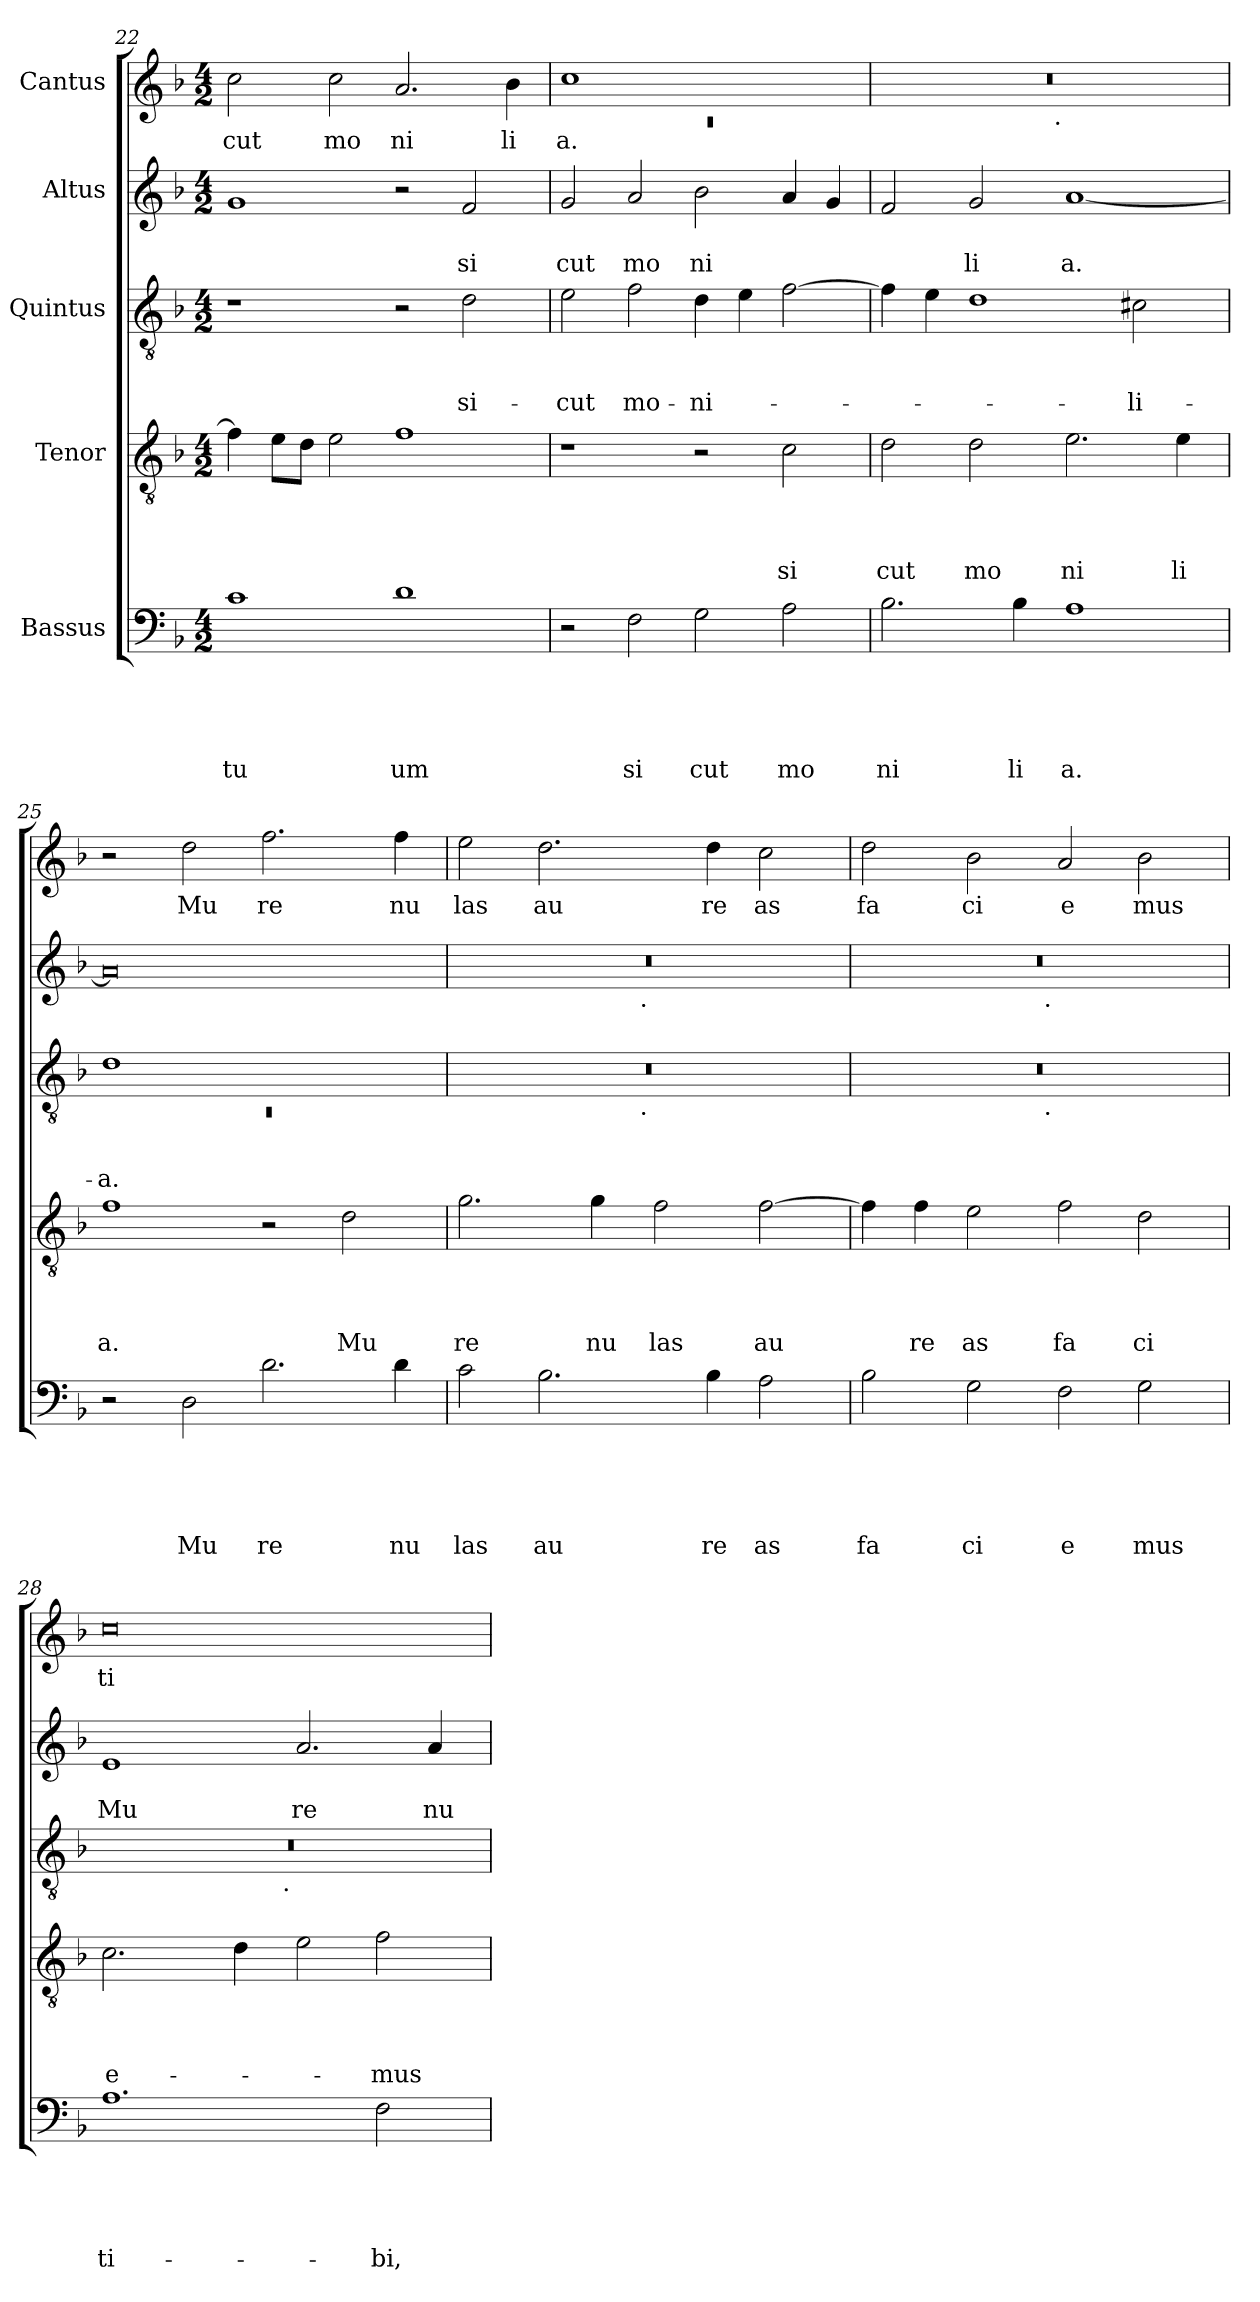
**kern	**text	**text	**text	**text	**text	**kern	**text	**text	**text	**text	**kern	**text	**text	**text	**kern	**text	**text	**kern	**text
*part5	*part5	*part5	*part5	*part5	*part5	*part4	*part4	*part4	*part4	*part4	*part3	*part3	*part3	*part3	*part2	*part2	*part2	*part1	*part1
*staff5	*staff5	*staff5	*staff5	*staff5	*staff5	*staff4	*staff4	*staff4	*staff4	*staff4	*staff3	*staff3	*staff3	*staff3	*staff2	*staff2	*staff2	*staff1	*staff1
*I"Bassus	*	*	*	*	*	*I"Tenor	*	*	*	*	*I"Quintus	*	*	*	*I"Altus	*	*	*I"Cantus	*
*clefF4	*	*	*	*	*	*clefGv2	*	*	*	*	*clefGv2	*	*	*	*clefG2	*	*	*clefG2	*
*k[b-]	*	*	*	*	*	*k[b-]	*	*	*	*	*k[b-]	*	*	*	*k[b-]	*	*	*k[b-]	*
*F:	*	*	*	*	*	*F:	*	*	*	*	*F:	*	*	*	*F:	*	*	*F:	*
*M4/2	*	*	*	*	*	*M4/2	*	*	*	*	*M4/2	*	*	*	*M4/2	*	*	*M4/2	*
=22	=22	=22	=22	=22	=22	=22	=22	=22	=22	=22	=22	=22	=22	=22	=22	=22	=22	=22	=22
!	!	!	!	!	!LO:LY:b	!	!	!	!	!	!	!	!	!	!	!	!	!	!LO:LY:b
1c	.	.	.	.	tu	4f\]	.	.	.	.	1r	.	.	.	1g	.	.	2cc\	cut
.	.	.	.	.	.	8e\L	.	.	.	.	.	.	.	.	.	.	.	.	.
.	.	.	.	.	.	8d\J	.	.	.	.	.	.	.	.	.	.	.	.	.
!	!	!	!	!	!	!	!	!	!	!	!	!	!	!	!	!	!	!	!LO:LY:b
.	.	.	.	.	.	2e\	.	.	.	.	.	.	.	.	.	.	.	2cc\	mo
!	!	!	!	!	!LO:LY:b	!	!	!	!	!	!	!	!	!	!	!	!	!	!LO:LY:b
1d	.	.	.	.	um	1f	.	.	.	.	2r	.	.	.	2r	.	.	2.a/	ni
!	!	!	!	!	!	!	!	!	!	!	!	!	!	!LO:LY:b	!	!	!LO:LY:b	!	!
.	.	.	.	.	.	.	.	.	.	.	2d\	.	.	si-	2f/	.	si	.	.
!	!	!	!	!	!	!	!	!	!	!	!	!	!	!	!	!	!	!	!LO:LY:b
.	.	.	.	.	.	.	.	.	.	.	.	.	.	.	.	.	.	4b-\	li
=23	=23	=23	=23	=23	=23	=23	=23	=23	=23	=23	=23	=23	=23	=23	=23	=23	=23	=23	=23
*	*	*	*	*	*	*	*	*	*	*	*	*	*	*	*	*	*	*^	*
!	!	!	!	!	!	!	!	!	!	!	!	!	!	!LO:LY:b	!	!	!LO:LY:b	!	!LO:N:vis=1	!LO:LY:b
2r	.	.	.	.	.	1r	.	.	.	.	2e\	.	.	-cut	2g/	.	cut	1cc	0rc	a.
!	!	!	!	!	!LO:LY:b	!	!	!	!	!	!	!	!	!LO:LY:b	!	!	!LO:LY:b	!	!	!
2F\	.	.	.	.	si	.	.	.	.	.	2f\	.	.	mo-	2a/	.	mo	.	.	.
!	!	!	!	!	!LO:LY:b	!	!	!	!	!	!	!	!	!LO:LY:b	!	!	!LO:LY:b	!	!	!
2G\	.	.	.	.	cut	2r	.	.	.	.	4d\	.	.	-ni-	2b-\	.	ni	1ryy	.	.
.	.	.	.	.	.	.	.	.	.	.	4e\	.	.	.	.	.	.	.	.	.
!	!	!	!	!	!LO:LY:b	!	!	!	!	!LO:LY:b	!	!	!	!	!	!	!	!	!	!
2A\	.	.	.	.	mo	2c\	.	.	.	si	[>2f\	.	.	.	4a/	.	.	.	.	.
.	.	.	.	.	.	.	.	.	.	.	.	.	.	.	4g/	.	.	.	.	.
=24	=24	=24	=24	=24	=24	=24	=24	=24	=24	=24	=24	=24	=24	=24	=24	=24	=24	=24	=24	=24
!	!	!	!	!	!LO:LY:b	!	!	!	!	!LO:LY:b	!	!	!	!	!	!	!	!	!	!
2.B-\	.	.	.	.	ni	2d\	.	.	.	cut	4f\]	.	.	.	2f/	.	.	0r	2ryy	.
.	.	.	.	.	.	.	.	.	.	.	4e\	.	.	.	.	.	.	.	.	.
!	!	!	!	!	!	!	!	!	!	!LO:LY:b	!	!	!	!	!	!	!LO:LY:b	!	!	!
.	.	.	.	.	.	2d\	.	.	.	mo	1d	.	.	.	2g/	.	li	.	4...ryy	.
!	!	!	!	!	!LO:LY:b	!	!	!	!	!	!	!	!	!	!	!	!	!	!	!
4B-\	.	.	.	.	li	.	.	.	.	.	.	.	.	.	.	.	.	.	.	.
!	!	!	!	!	!	!	!	!	!	!	!	!	!	!	!	!	!	!	!LO:TX:b:t=.	!
.	.	.	.	.	.	.	.	.	.	.	.	.	.	.	.	.	.	.	1ryy	.
!	!	!	!	!	!LO:LY:b	!	!	!	!	!LO:LY:b	!	!	!	!	!	!	!LO:LY:b	!	!	!
1A	.	.	.	.	a.	2.e\	.	.	.	ni	.	.	.	.	[<1a	.	a.	.	.	.
!	!	!	!	!	!	!	!	!	!	!	!	!	!	!LO:LY:b	!	!	!	!	!	!
.	.	.	.	.	.	.	.	.	.	.	2c#X\	.	.	-li-	.	.	.	.	.	.
!	!	!	!	!	!	!	!	!	!	!LO:LY:b	!	!	!	!	!	!	!	!	!	!
.	.	.	.	.	.	4e\	.	.	.	li	.	.	.	.	.	.	.	.	.	.
.	.	.	.	.	.	.	.	.	.	.	.	.	.	.	.	.	.	.	32ryy	.
=25	=25	=25	=25	=25	=25	=25	=25	=25	=25	=25	=25	=25	=25	=25	=25	=25	=25	=25	=25	=25
*	*	*	*	*	*	*	*	*	*	*	*^	*	*	*	*	*	*	*	*	*
!	!	!	!	!	!	!	!	!	!	!LO:LY:b	!	!LO:N:vis=1	!	!	!LO:LY:b	!	!	!	!	!	!
*	*	*	*	*	*	*	*	*	*	*	*	*	*	*	*	*	*	*	*v	*v	*
2r	.	.	.	.	.	1f	.	.	.	a.	1d	0rC	.	.	-a.	0a]	.	.	2r	.
!	!	!	!	!	!LO:LY:b	!	!	!	!	!	!	!	!	!	!	!	!	!	!	!LO:LY:b
2D\	.	.	.	.	Mu	.	.	.	.	.	.	.	.	.	.	.	.	.	2dd\	Mu
!	!	!	!	!	!LO:LY:b	!	!	!	!	!	!	!	!	!	!	!	!	!	!	!LO:LY:b
2.d\	.	.	.	.	re	2r	.	.	.	.	1ryy	.	.	.	.	.	.	.	2.ff\	re
!	!	!	!	!	!	!	!	!	!	!LO:LY:b	!	!	!	!	!	!	!	!	!	!
.	.	.	.	.	.	2d\	.	.	.	Mu	.	.	.	.	.	.	.	.	.	.
!	!	!	!	!	!LO:LY:b	!	!	!	!	!	!	!	!	!	!	!	!	!	!	!LO:LY:b
4d\	.	.	.	.	nu	.	.	.	.	.	.	.	.	.	.	.	.	.	4ff\	nu
=26	=26	=26	=26	=26	=26	=26	=26	=26	=26	=26	=26	=26	=26	=26	=26	=26	=26	=26	=26	=26
!	!	!	!	!	!LO:LY:b	!	!	!	!	!LO:LY:b	!	!	!	!	!	!	!	!	!	!LO:LY:b
*	*	*	*	*	*	*	*	*	*	*	*	*	*	*	*	*^	*	*	*	*
2c\	.	.	.	.	las	2.g\	.	.	.	re	0r	2ryy	.	.	.	0r	2ryy	.	.	2ee\	las
!	!	!	!	!	!LO:LY:b	!	!	!	!	!	!	!	!	!	!	!	!	!	!	!	!LO:LY:b
2.B-\	.	.	.	.	au	.	.	.	.	.	.	4...ryy	.	.	.	.	4...ryy	.	.	2.dd\	au
!	!	!	!	!	!	!	!	!	!	!LO:LY:b	!	!	!	!	!	!	!	!	!	!	!
.	.	.	.	.	.	4g\	.	.	.	nu	.	.	.	.	.	.	.	.	.	.	.
!	!	!	!	!	!	!	!	!	!	!	!	!	!	!	!	!	!LO:TX:b:t=.	!	!	!	!
!	!	!	!	!	!	!	!	!	!	!	!	!LO:TX:b:t=.	!	!	!	!	!	!	!	!	!
.	.	.	.	.	.	.	.	.	.	.	.	1ryy	.	.	.	.	1ryy	.	.	.	.
!	!	!	!	!	!	!	!	!	!	!LO:LY:b	!	!	!	!	!	!	!	!	!	!	!
.	.	.	.	.	.	2f\	.	.	.	las	.	.	.	.	.	.	.	.	.	.	.
!	!	!	!	!	!LO:LY:b	!	!	!	!	!	!	!	!	!	!	!	!	!	!	!	!LO:LY:b
4B-\	.	.	.	.	re	.	.	.	.	.	.	.	.	.	.	.	.	.	.	4dd\	re
!	!	!	!	!	!LO:LY:b	!	!	!	!	!LO:LY:b	!	!	!	!	!	!	!	!	!	!	!LO:LY:b
2A\	.	.	.	.	as	[>2f\	.	.	.	au	.	.	.	.	.	.	.	.	.	2cc\	as
.	.	.	.	.	.	.	.	.	.	.	.	32ryy	.	.	.	.	32ryy	.	.	.	.
=27	=27	=27	=27	=27	=27	=27	=27	=27	=27	=27	=27	=27	=27	=27	=27	=27	=27	=27	=27	=27	=27
!	!	!	!	!	!LO:LY:b	!	!	!	!	!	!	!	!	!	!	!	!	!	!	!	!LO:LY:b
2B-\	.	.	.	.	fa	4f\]	.	.	.	.	0r	2ryy	.	.	.	0r	2ryy	.	.	2dd\	fa
!	!	!	!	!	!	!	!	!	!	!LO:LY:b	!	!	!	!	!	!	!	!	!	!	!
.	.	.	.	.	.	4f\	.	.	.	re	.	.	.	.	.	.	.	.	.	.	.
!	!	!	!	!	!LO:LY:b	!	!	!	!	!LO:LY:b	!	!	!	!	!	!	!	!	!	!	!LO:LY:b
2G\	.	.	.	.	ci	2e\	.	.	.	as	.	4...ryy	.	.	.	.	4...ryy	.	.	2b-\	ci
!	!	!	!	!	!	!	!	!	!	!	!	!	!	!	!	!	!LO:TX:b:t=.	!	!	!	!
!	!	!	!	!	!	!	!	!	!	!	!	!LO:TX:b:t=.	!	!	!	!	!	!	!	!	!
.	.	.	.	.	.	.	.	.	.	.	.	1ryy	.	.	.	.	1ryy	.	.	.	.
!	!	!	!	!	!LO:LY:b	!	!	!	!	!LO:LY:b	!	!	!	!	!	!	!	!	!	!	!LO:LY:b
2F\	.	.	.	.	e	2f\	.	.	.	fa	.	.	.	.	.	.	.	.	.	2a/	e
!	!	!	!	!	!LO:LY:b	!	!	!	!	!LO:LY:b	!	!	!	!	!	!	!	!	!	!	!LO:LY:b
2G\	.	.	.	.	mus	2d\	.	.	.	ci	.	.	.	.	.	.	.	.	.	2b-\	mus
.	.	.	.	.	.	.	.	.	.	.	.	32ryy	.	.	.	.	32ryy	.	.	.	.
!!LO:LB:g=z
=28	=28	=28	=28	=28	=28	=28	=28	=28	=28	=28	=28	=28	=28	=28	=28	=28	=28	=28	=28	=28	=28
!	!	!	!	!	!LO:LY:b	!	!	!	!	!LO:LY:b	!	!	!	!	!	!	!	!	!LO:LY:b	!	!LO:LY:b
*	*	*	*	*	*	*	*	*	*	*	*	*	*	*	*	*v	*v	*	*	*	*
1.A	.	.	.	.	ti-	2.c\	.	.	.	e-	0r	2ryy	.	.	.	1e	.	Mu	0cc	ti-
.	.	.	.	.	.	.	.	.	.	.	.	4...ryy	.	.	.	.	.	.	.	.
.	.	.	.	.	.	4d\	.	.	.	.	.	.	.	.	.	.	.	.	.	.
!	!	!	!	!	!	!	!	!	!	!	!	!LO:TX:b:t=.	!	!	!	!	!	!	!	!
.	.	.	.	.	.	.	.	.	.	.	.	1ryy	.	.	.	.	.	.	.	.
!	!	!	!	!	!	!	!	!	!	!	!	!	!	!	!	!	!	!LO:LY:b	!	!
.	.	.	.	.	.	2e\	.	.	.	.	.	.	.	.	.	2.a/	.	re	.	.
!	!	!	!	!	!LO:LY:b	!	!	!	!	!LO:LY:b	!	!	!	!	!	!	!	!	!	!
2F\	.	.	.	.	-bi,	2f\	.	.	.	-mus	.	.	.	.	.	.	.	.	.	.
!	!	!	!	!	!	!	!	!	!	!	!	!	!	!	!	!	!	!LO:LY:b	!	!
.	.	.	.	.	.	.	.	.	.	.	.	.	.	.	.	4a/	.	nu	.	.
.	.	.	.	.	.	.	.	.	.	.	.	32ryy	.	.	.	.	.	.	.	.
*	*	*	*	*	*	*	*	*	*	*	*v	*v	*	*	*	*	*	*	*	*
=	=	=	=	=	=	=	=	=	=	=	=	=	=	=	=	=	=	=	=
*-	*-	*-	*-	*-	*-	*-	*-	*-	*-	*-	*-	*-	*-	*-	*-	*-	*-	*-	*-
